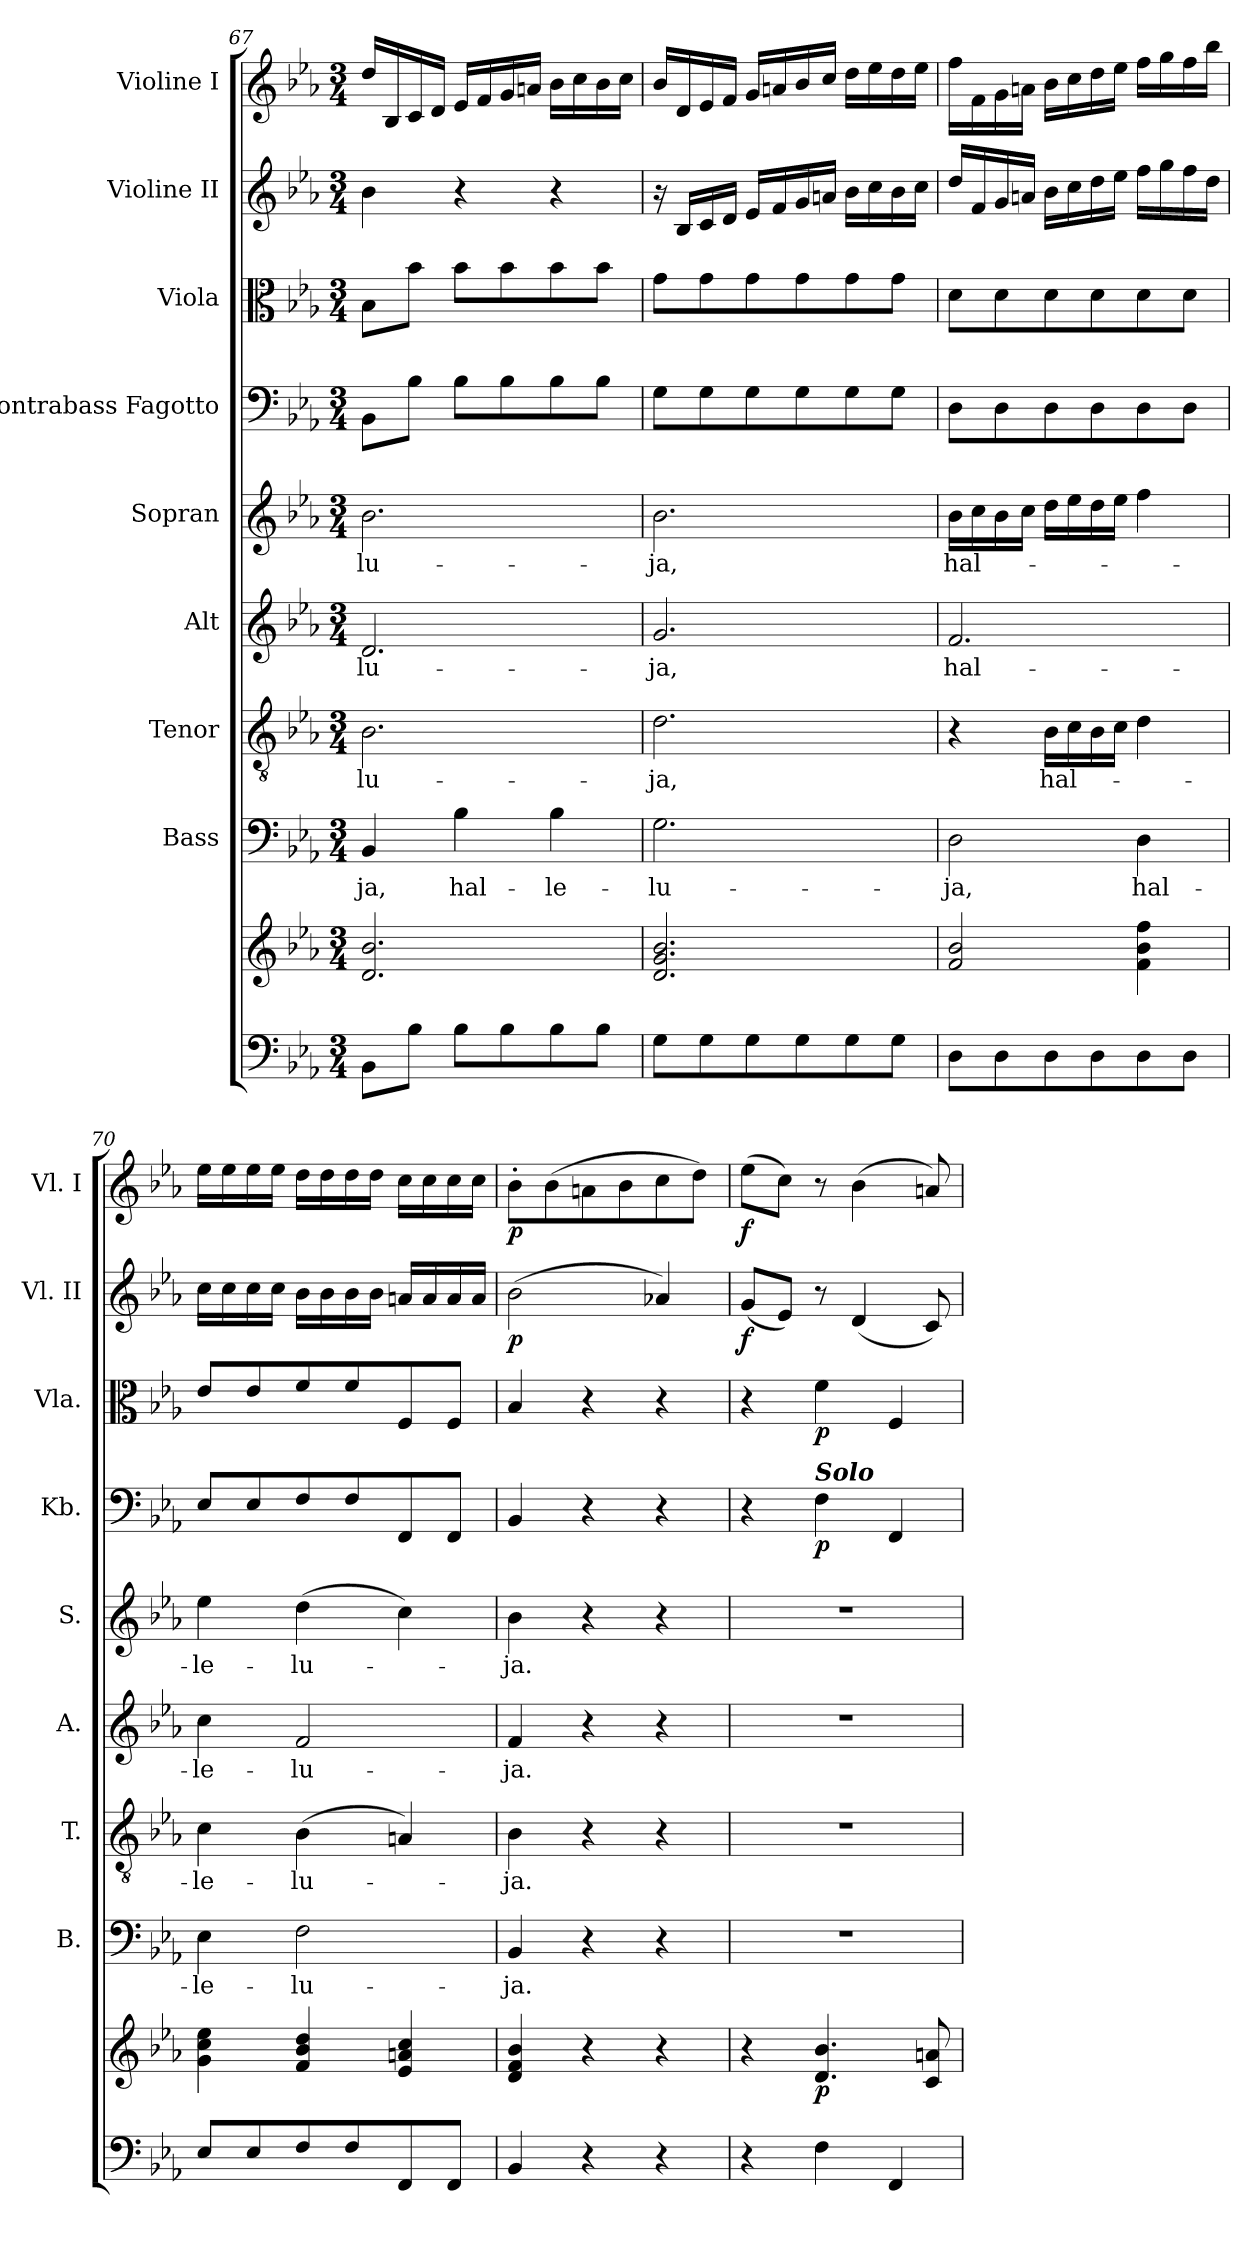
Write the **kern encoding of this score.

**kern	**kern	**dynam	**kern	**text	**kern	**text	**kern	**text	**kern	**text	**kern	**dynam	**kern	**dynam	**kern	**dynam	**kern	**dynam
*part9	*part9	*part9	*part8	*part8	*part7	*part7	*part6	*part6	*part5	*part5	*part4	*part4	*part3	*part3	*part2	*part2	*part1	*part1
*staff10	*staff9	*staff9/10	*staff8	*staff8	*staff7	*staff7	*staff6	*staff6	*staff5	*staff5	*staff4	*staff4	*staff3	*staff3	*staff2	*staff2	*staff1	*staff1
*	*	*	*I"Bass	*	*I"Tenor	*	*I"Alt	*	*I"Sopran	*	*I"Kontrabass Fagotto	*	*I"Viola	*	*I"Violine II	*	*I"Violine I	*
*	*	*	*I'B.	*	*I'T.	*	*I'A.	*	*I'S.	*	*I'Kb.	*	*I'Vla.	*	*I'Vl. II	*	*I'Vl. I	*
*clefF4	*clefG2	*	*clefF4	*	*clefGv2	*	*clefG2	*	*clefG2	*	*clefF4	*	*clefC3	*	*clefG2	*	*clefG2	*
*	*	*	*	*	*	*	*	*	*	*	*ITrd7c12	*	*	*	*	*	*	*
*k[b-e-a-]	*k[b-e-a-]	*	*k[b-e-a-]	*	*k[b-e-a-]	*	*k[b-e-a-]	*	*k[b-e-a-]	*	*k[b-e-a-]	*	*k[b-e-a-]	*	*k[b-e-a-]	*	*k[b-e-a-]	*
*E-:	*E-:	*	*E-:	*	*E-:	*	*E-:	*	*E-:	*	*E-:	*	*E-:	*	*E-:	*	*E-:	*
*M3/4	*M3/4	*	*M3/4	*	*M3/4	*	*M3/4	*	*M3/4	*	*M3/4	*	*M3/4	*	*M3/4	*	*M3/4	*
=67	=67	=67	=67	=67	=67	=67	=67	=67	=67	=67	=67	=67	=67	=67	=67	=67	=67	=67
!	!	!	!	!LO:LY:b	!	!LO:LY:b	!	!LO:LY:b	!	!LO:LY:b	!	!	!	!	!	!	!	!
8BB-\L	2.d/ 2.b-/	.	4BB-/	-ja,	2.B-\	-lu-	2.d/	-lu-	2.b-\	-lu-	8BBB-\L	.	8B-\L	.	4b-\	.	16dd/LL	.
.	.	.	.	.	.	.	.	.	.	.	.	.	.	.	.	.	16B-/	.
8B-\J	.	.	.	.	.	.	.	.	.	.	8BB-\J	.	8b-\J	.	.	.	16c/	.
.	.	.	.	.	.	.	.	.	.	.	.	.	.	.	.	.	16d/JJ	.
!	!	!	!	!LO:LY:b	!	!	!	!	!	!	!	!	!	!	!	!	!	!
8B-\L	.	.	4B-\	hal-	.	.	.	.	.	.	8BB-\L	.	8b-\L	.	4r	.	16e-/LL	.
.	.	.	.	.	.	.	.	.	.	.	.	.	.	.	.	.	16f/	.
8B-\	.	.	.	.	.	.	.	.	.	.	8BB-\	.	8b-\	.	.	.	16g/	.
.	.	.	.	.	.	.	.	.	.	.	.	.	.	.	.	.	16an/JJ	.
!	!	!	!	!LO:LY:b	!	!	!	!	!	!	!	!	!	!	!	!	!	!
8B-\	.	.	4B-\	-le-	.	.	.	.	.	.	8BB-\	.	8b-\	.	4r	.	16b-\LL	.
.	.	.	.	.	.	.	.	.	.	.	.	.	.	.	.	.	16cc\	.
8B-\J	.	.	.	.	.	.	.	.	.	.	8BB-\J	.	8b-\J	.	.	.	16b-\	.
.	.	.	.	.	.	.	.	.	.	.	.	.	.	.	.	.	16cc\JJ	.
!!LO:PB:g=z
=68	=68	=68	=68	=68	=68	=68	=68	=68	=68	=68	=68	=68	=68	=68	=68	=68	=68	=68
!	!	!	!	!LO:LY:b	!	!LO:LY:b	!	!LO:LY:b	!	!LO:LY:b	!	!	!	!	!	!	!	!
8G\L	2.d/ 2.g/ 2.b-/	.	2.G\	-lu-	2.d\	-ja,	2.g/	-ja,	2.b-\	-ja,	8GG\L	.	8g\L	.	16r	.	16b-/LL	.
.	.	.	.	.	.	.	.	.	.	.	.	.	.	.	16B-/LL	.	16d/	.
8G\	.	.	.	.	.	.	.	.	.	.	8GG\	.	8g\	.	16c/	.	16e-/	.
.	.	.	.	.	.	.	.	.	.	.	.	.	.	.	16d/JJ	.	16f/JJ	.
8G\	.	.	.	.	.	.	.	.	.	.	8GG\	.	8g\	.	16e-/LL	.	16g/LL	.
.	.	.	.	.	.	.	.	.	.	.	.	.	.	.	16f/	.	16an/	.
8G\	.	.	.	.	.	.	.	.	.	.	8GG\	.	8g\	.	16g/	.	16b-/	.
.	.	.	.	.	.	.	.	.	.	.	.	.	.	.	16an/JJ	.	16cc/JJ	.
8G\	.	.	.	.	.	.	.	.	.	.	8GG\	.	8g\	.	16b-\LL	.	16dd\LL	.
.	.	.	.	.	.	.	.	.	.	.	.	.	.	.	16cc\	.	16ee-\	.
8G\J	.	.	.	.	.	.	.	.	.	.	8GG\J	.	8g\J	.	16b-\	.	16dd\	.
.	.	.	.	.	.	.	.	.	.	.	.	.	.	.	16cc\JJ	.	16ee-\JJ	.
=69	=69	=69	=69	=69	=69	=69	=69	=69	=69	=69	=69	=69	=69	=69	=69	=69	=69	=69
!	!	!	!	!LO:LY:b	!	!	!	!LO:LY:b	!	!LO:LY:b	!	!	!	!	!	!	!	!
8D\L	2f/ 2b-/	.	2D\	-ja,	4r	.	2.f/	hal-	16b-\LL	hal-	8DD\L	.	8d\L	.	16dd/LL	.	16ff\LL	.
.	.	.	.	.	.	.	.	.	16cc\	.	.	.	.	.	16f/	.	16f\	.
8D\	.	.	.	.	.	.	.	.	16b-\	.	8DD\	.	8d\	.	16g/	.	16g\	.
.	.	.	.	.	.	.	.	.	16cc\JJ	.	.	.	.	.	16an/JJ	.	16an\JJ	.
!	!	!	!	!	!	!LO:LY:b	!	!	!	!	!	!	!	!	!	!	!	!
8D\	.	.	.	.	16B-\LL	hal-	.	.	16dd\LL	.	8DD\	.	8d\	.	16b-\LL	.	16b-\LL	.
.	.	.	.	.	16c\	.	.	.	16ee-\	.	.	.	.	.	16cc\	.	16cc\	.
8D\	.	.	.	.	16B-\	.	.	.	16dd\	.	8DD\	.	8d\	.	16dd\	.	16dd\	.
.	.	.	.	.	16c\JJ	.	.	.	16ee-\JJ	.	.	.	.	.	16ee-\JJ	.	16ee-\JJ	.
!	!	!	!	!LO:LY:b	!	!	!	!	!	!	!	!	!	!	!	!	!	!
8D\	4f\ 4b-\ 4ff\	.	4D\	hal-	4d\	.	.	.	4ff\	.	8DD\	.	8d\	.	16ff\LL	.	16ff\LL	.
.	.	.	.	.	.	.	.	.	.	.	.	.	.	.	16gg\	.	16gg\	.
8D\J	.	.	.	.	.	.	.	.	.	.	8DD\J	.	8d\J	.	16ff\	.	16ff\	.
.	.	.	.	.	.	.	.	.	.	.	.	.	.	.	16dd\JJ	.	16bb-\JJ	.
=70	=70	=70	=70	=70	=70	=70	=70	=70	=70	=70	=70	=70	=70	=70	=70	=70	=70	=70
!	!	!	!	!LO:LY:b	!	!LO:LY:b	!	!LO:LY:b	!	!LO:LY:b	!	!	!	!	!	!	!	!
8E-/L	4g\ 4cc\ 4ee-\	.	4E-\	-le-	4c\	-le-	4cc\	-le-	4ee-\	-le-	8EE-/L	.	8e-/L	.	16cc\LL	.	16ee-\LL	.
.	.	.	.	.	.	.	.	.	.	.	.	.	.	.	16cc\	.	16ee-\	.
8E-/	.	.	.	.	.	.	.	.	.	.	8EE-/	.	8e-/	.	16cc\	.	16ee-\	.
.	.	.	.	.	.	.	.	.	.	.	.	.	.	.	16cc\JJ	.	16ee-\JJ	.
!	!	!	!	!LO:LY:b	!	!LO:LY:b	!	!LO:LY:b	!	!LO:LY:b	!	!	!	!	!	!	!	!
8F/	4f/ 4b-/ 4dd/	.	2F\	-lu-	(>4B-\	-lu-	2f/	-lu-	(>4dd\	-lu-	8FF/	.	8f/	.	16b-\LL	.	16dd\LL	.
.	.	.	.	.	.	.	.	.	.	.	.	.	.	.	16b-\	.	16dd\	.
8F/	.	.	.	.	.	.	.	.	.	.	8FF/	.	8f/	.	16b-\	.	16dd\	.
.	.	.	.	.	.	.	.	.	.	.	.	.	.	.	16b-\JJ	.	16dd\JJ	.
8FF/	4e-/ 4an/ 4cc/	.	.	.	4An/)	.	.	.	4cc\)	.	8FFF/	.	8F/	.	16an/LL	.	16cc\LL	.
.	.	.	.	.	.	.	.	.	.	.	.	.	.	.	16a/	.	16cc\	.
8FF/J	.	.	.	.	.	.	.	.	.	.	8FFF/J	.	8F/J	.	16a/	.	16cc\	.
.	.	.	.	.	.	.	.	.	.	.	.	.	.	.	16a/JJ	.	16cc\JJ	.
!!LO:PB:g=z
=71	=71	=71	=71	=71	=71	=71	=71	=71	=71	=71	=71	=71	=71	=71	=71	=71	=71	=71
!	!	!	!	!LO:LY:b	!	!LO:LY:b	!	!LO:LY:b	!	!LO:LY:b	!	!	!	!	!	!LO:DY:b	!	!LO:DY:b
4BB-/	4d/ 4f/ 4b-/	.	4BB-/	-ja.	4B-\	-ja.	4f/	-ja.	4b-\	-ja.	4BBB-/	.	4B-/	.	(>2b-\	p	8b-'>\L	p
.	.	.	.	.	.	.	.	.	.	.	.	.	.	.	.	.	(>8b-\	.
4r	4r	.	4r	.	4r	.	4r	.	4r	.	4r	.	4r	.	.	.	8an\	.
.	.	.	.	.	.	.	.	.	.	.	.	.	.	.	.	.	8b-\	.
4r	4r	.	4r	.	4r	.	4r	.	4r	.	4r	.	4r	.	4a-X/)	.	8cc\	.
.	.	.	.	.	.	.	.	.	.	.	.	.	.	.	.	.	8dd\J)	.
=72	=72	=72	=72	=72	=72	=72	=72	=72	=72	=72	=72	=72	=72	=72	=72	=72	=72	=72
!	!	!	!	!	!	!	!	!	!	!	!	!	!	!	!	!LO:DY:b	!	!LO:DY:b
4r	4r	.	2.r	.	2.r	.	2.r	.	2.r	.	4r	.	4r	.	(<8g/L	f	(>8ee-\L	f
.	.	.	.	.	.	.	.	.	.	.	.	.	.	.	8e-/J)	.	8cc\J)	.
!	!	!	!	!	!	!	!	!	!	!	!LO:TX:a:Bi:t=Solo	!	!	!	!	!	!	!
!	!	!LO:DY:b	!	!	!	!	!	!	!	!	!	!LO:DY:b	!	!LO:DY:b	!	!	!	!
4F\	4.d/ 4.b-/	p	.	.	.	.	.	.	.	.	4FF\	p	4f\	p	8r	.	8r	.
.	.	.	.	.	.	.	.	.	.	.	.	.	.	.	(<4d/	.	(>4b-\	.
4FF/	.	.	.	.	.	.	.	.	.	.	4FFF/	.	4F/	.	.	.	.	.
.	8c/ 8an/	.	.	.	.	.	.	.	.	.	.	.	.	.	8c/)	.	8an/)	.
=	=	=	=	=	=	=	=	=	=	=	=	=	=	=	=	=	=	=
*-	*-	*-	*-	*-	*-	*-	*-	*-	*-	*-	*-	*-	*-	*-	*-	*-	*-	*-
